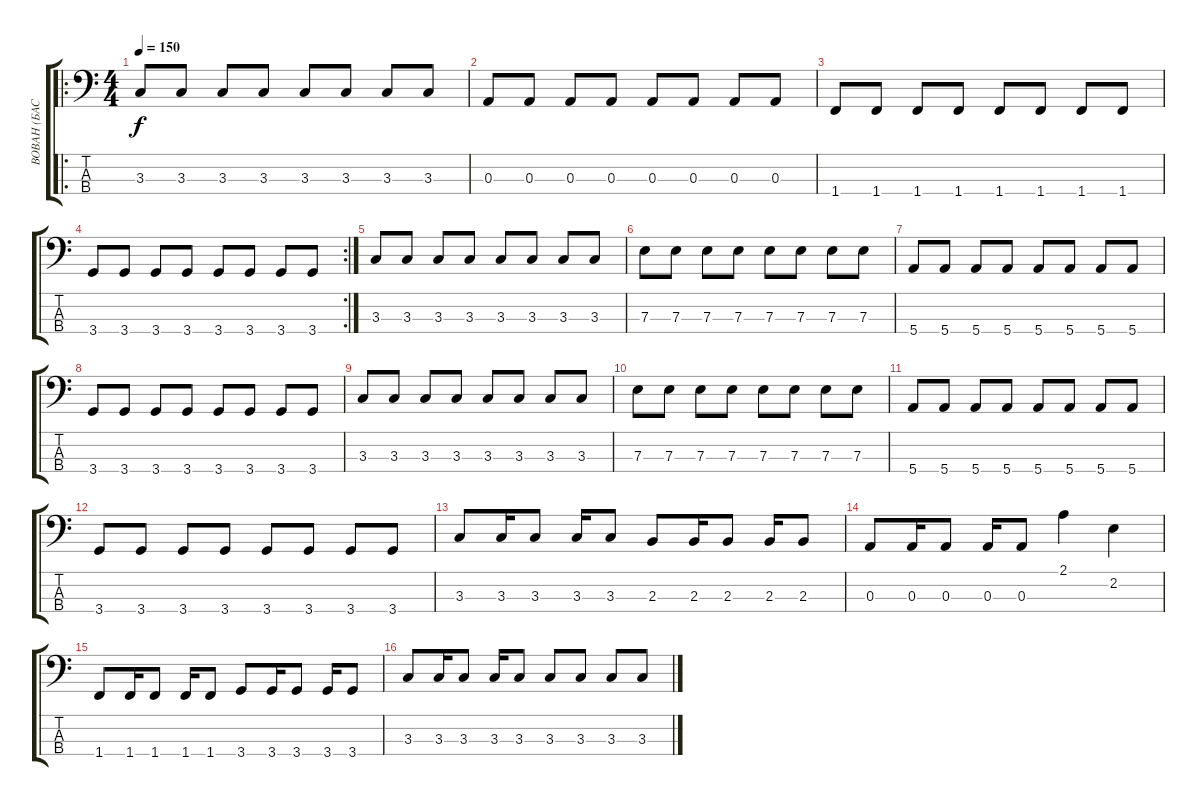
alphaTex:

\track ("ВОВАН (БАС)" "ВОВАН (БАС") {instrument electricbasspick}
\staff {score tabs}
\tuning (G2 D2 A1 E1) {hide}
\ro
\ts (4 4)
\tempo 150
\clef f4
\ks c
3.3.8{dy f} 3.3.8 3.3.8 3.3.8 3.3.8 3.3.8 3.3.8 3.3.8 |
0.3.8 0.3.8 0.3.8 0.3.8 0.3.8 0.3.8 0.3.8 0.3.8 |
1.4.8 1.4.8 1.4.8 1.4.8 1.4.8 1.4.8 1.4.8 1.4.8 |
\rc 2
3.4.8 3.4.8 3.4.8 3.4.8 3.4.8 3.4.8 3.4.8 3.4.8 |
3.3.8 3.3.8 3.3.8 3.3.8 3.3.8 3.3.8 3.3.8 3.3.8 |
7.3.8 7.3.8 7.3.8 7.3.8 7.3.8 7.3.8 7.3.8 7.3.8 |
5.4.8 5.4.8 5.4.8 5.4.8 5.4.8 5.4.8 5.4.8 5.4.8 |
3.4.8 3.4.8 3.4.8 3.4.8 3.4.8 3.4.8 3.4.8 3.4.8 |
3.3.8 3.3.8 3.3.8 3.3.8 3.3.8 3.3.8 3.3.8 3.3.8 |
7.3.8 7.3.8 7.3.8 7.3.8 7.3.8 7.3.8 7.3.8 7.3.8 |
5.4.8 5.4.8 5.4.8 5.4.8 5.4.8 5.4.8 5.4.8 5.4.8 |
3.4.8 3.4.8 3.4.8 3.4.8 3.4.8 3.4.8 3.4.8 3.4.8 |
3.3.8 3.3.16 3.3.8 3.3.16 3.3.8 2.3.8 2.3.16 2.3.8 2.3.16 2.3.8 |
0.3.8 0.3.16 0.3.8 0.3.16 0.3.8 2.1.4 2.2.4 |
1.4.8 1.4.16 1.4.8 1.4.16 1.4.8 3.4.8 3.4.16 3.4.8 3.4.16 3.4.8 |
3.3.8 3.3.16 3.3.8 3.3.16 3.3.8 3.3.8 3.3.8 3.3.8 3.3.8
